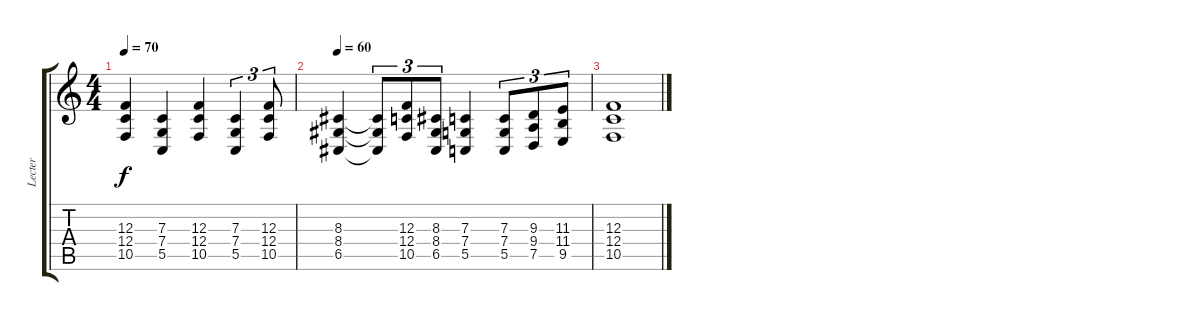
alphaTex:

\track ("Lecter" "Lecter") {instrument choiraahs}
\staff {score tabs}
\tuning (D4 A3 F3 C3 G2 D2) {hide}
\ts (4 4)
\tempo 70
\clef g2
\ks c
(12.3 12.4 10.5).4{dy f} (7.3 7.4 5.5).4 (12.3 12.4 10.5).4 (7.3 7.4 5.5).4{tu (3 2)} (12.3 12.4 10.5).8{tu (3 2)} |
\tempo 60
(8.3 8.4 6.5).4 (8.3{t} 8.4{t} 6.5{t}).8{tu (3 2)} (12.3 12.4 10.5).8{tu (3 2)} (8.3 8.4 6.5).8{tu (3 2)} (7.3 7.4 5.5).4 (7.3 7.4 5.5).8{tu (3 2)} (9.3 9.4 7.5).8{tu (3 2)} (11.3 11.4 9.5).8{tu (3 2)} |
(12.3 12.4 10.5).1
